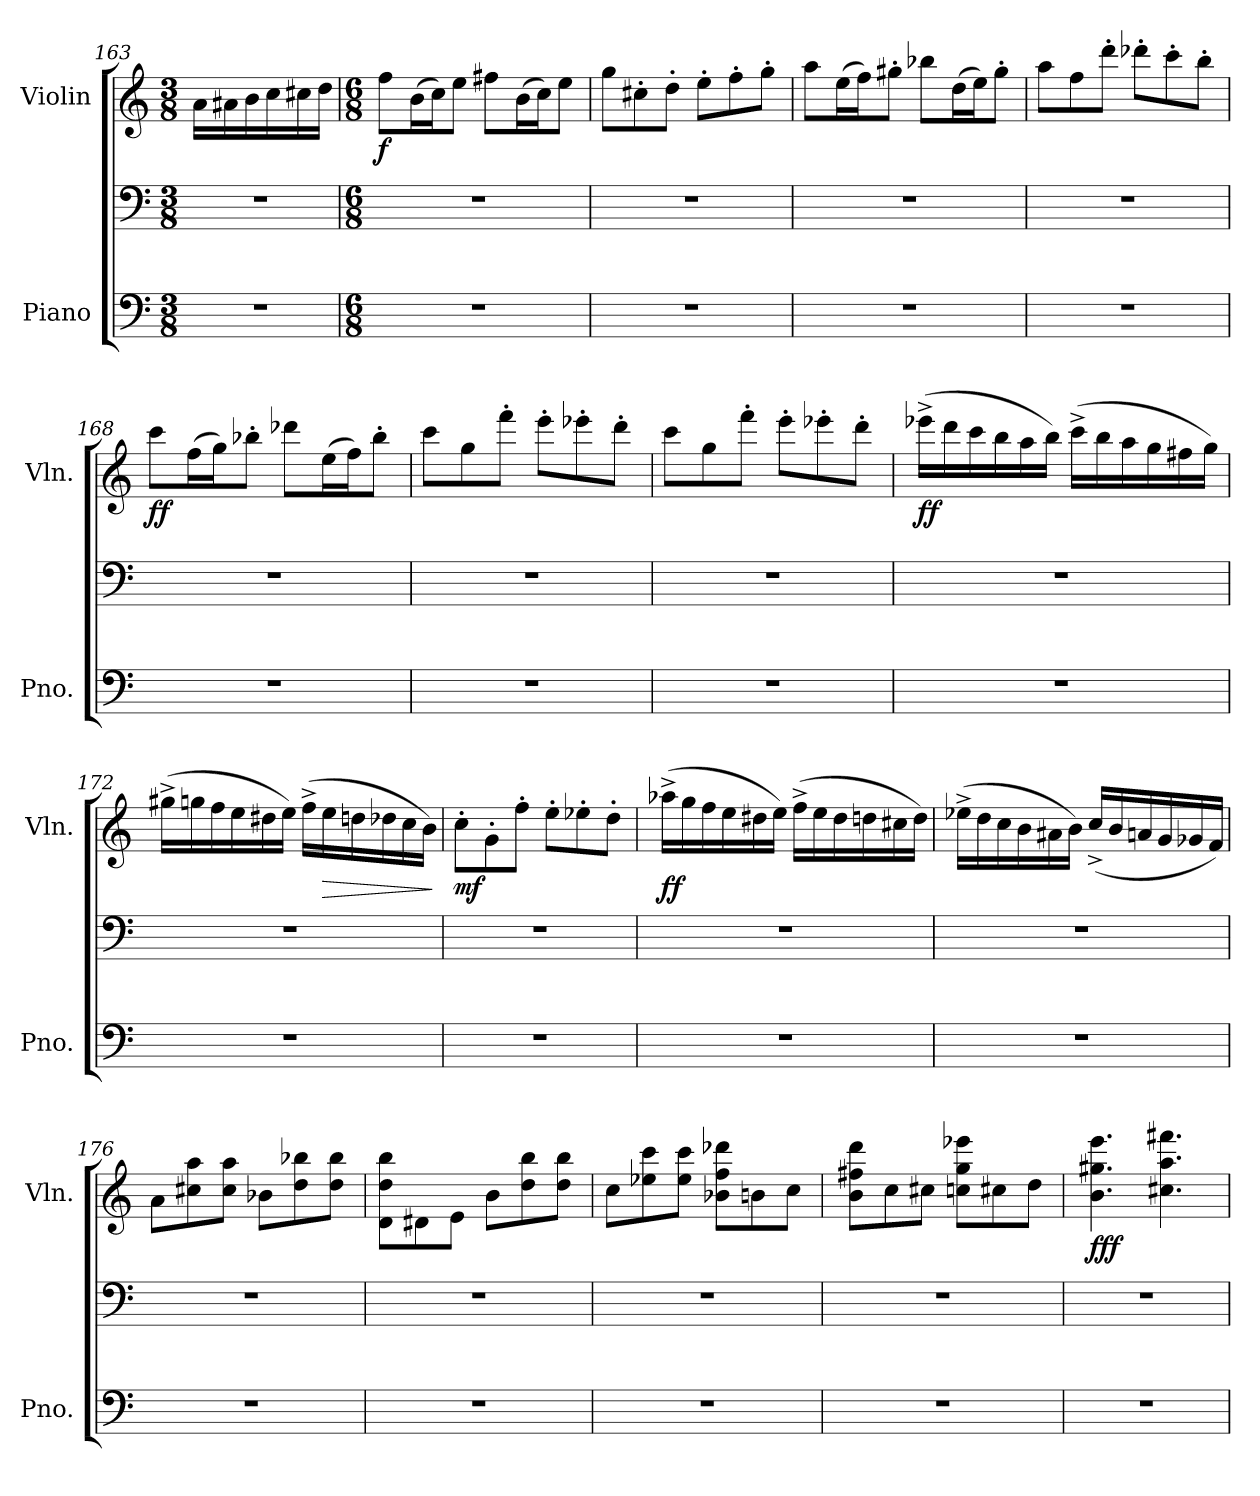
**kern	**kern	**kern	**dynam
*part2	*part2	*part1	*part1
*staff3	*staff2	*staff1	*staff1
*I"Piano	*	*I"Violin	*
*I'Pno.	*	*I'Vln.	*
*clefF4	*clefF4	*clefG2	*
*k[]	*k[]	*k[]	*
*M3/8	*M3/8	*M3/8	*
=163	=163	=163	=163
4.r	4.r	16a\LL	.
.	.	16a#X\	.
.	.	16b\	.
.	.	16cc\	.
.	.	16cc#X\	.
.	.	16dd\JJ	.
=164	=164	=164	=164
*M6/8	*M6/8	*M6/8	*
!	!	!	!LO:DY:b
2.r	2.r	8ff\L	f
.	.	(16b\L	.
.	.	16cc\J)	.
.	.	8ee\J	.
.	.	8ff#X\L	.
.	.	(16b\L	.
.	.	16cc\J)	.
.	.	8ee\J	.
=165	=165	=165	=165
2.r	2.r	8gg\L	.
.	.	8cc#X'\	.
.	.	8dd'\J	.
.	.	8ee'\L	.
.	.	8ff'\	.
.	.	8gg'\J	.
!!LO:LB:g=z
=166	=166	=166	=166
2.r	2.r	8aa\L	.
.	.	(16ee\L	.
.	.	16ff\J)	.
.	.	8gg#X'\J	.
.	.	8bb-X\L	.
.	.	(16dd\L	.
.	.	16ee\J)	.
.	.	8gg#'\J	.
=167	=167	=167	=167
2.r	2.r	8aa\L	.
.	.	8ff\	.
.	.	8ddd'\J	.
.	.	8ddd-X'\L	.
.	.	8ccc'\	.
.	.	8bb'\J	.
=168	=168	=168	=168
!	!	!	!LO:DY:b
2.r	2.r	8ccc\L	ff
.	.	(16ff\L	.
.	.	16gg\J)	.
.	.	8bb-X'\J	.
.	.	8ddd-X\L	.
.	.	(16ee\L	.
.	.	16ff\J)	.
.	.	8bb-'\J	.
=169	=169	=169	=169
2.r	2.r	8ccc\L	.
.	.	8gg\	.
.	.	8fff'\J	.
.	.	8eee'\L	.
.	.	8eee-X'\	.
.	.	8ddd'\J	.
=170	=170	=170	=170
2.r	2.r	8ccc\L	.
.	.	8gg\	.
.	.	8fff'\J	.
.	.	8eee'\L	.
.	.	8eee-X'\	.
.	.	8ddd'\J	.
!!LO:LB:g=z
=171	=171	=171	=171
!	!	!	!LO:DY:b
2.r	2.r	(16eee-X^\LL	ff
.	.	16ddd\	.
.	.	16ccc\	.
.	.	16bb\	.
.	.	16aa\	.
.	.	16bb\JJ)	.
.	.	(16ccc^\LL	.
.	.	16bb\	.
.	.	16aa\	.
.	.	16gg\	.
.	.	16ff#X\	.
.	.	16gg\JJ)	.
=172	=172	=172	=172
2.r	2.r	(16gg#X^\LL	.
.	.	16ggn\	.
.	.	16ff\	.
.	.	16ee\	.
.	.	16dd#X\	.
.	.	16ee\JJ)	.
.	.	(16ff^\LL	.
!	!	!	!LO:HP:b
.	.	16ee\	>
.	.	16ddn\	.
.	.	16dd-X\	.
.	.	16cc\	.
.	.	16b\JJ)	.
.	.	.	]
=173	=173	=173	=173
!	!	!	!LO:DY:b
2.r	2.r	8cc'\L	mf
.	.	8g'\	.
.	.	8ff'\J	.
.	.	8ee'\L	.
.	.	8ee-X'\	.
.	.	8dd'\J	.
=174	=174	=174	=174
!	!	!	!LO:DY:b
2.r	2.r	(16aa-X^\LL	ff
.	.	16gg\	.
.	.	16ff\	.
.	.	16ee\	.
.	.	16dd#X\	.
.	.	16ee\JJ)	.
.	.	(16ff^\LL	.
.	.	16ee\	.
.	.	16dd#\	.
.	.	16ddn\	.
.	.	16cc#X\	.
.	.	16dd\JJ)	.
!!LO:LB:g=z
=175	=175	=175	=175
2.r	2.r	(16ee-X^\LL	.
.	.	16dd\	.
.	.	16cc\	.
.	.	16b\	.
.	.	16a#X\	.
.	.	16b\JJ)	.
.	.	(16cc^/LL	.
.	.	16b/	.
.	.	16an/	.
.	.	16g/	.
.	.	16g-X/	.
.	.	16f/JJ)	.
=176	=176	=176	=176
2.r	2.r	8a\L	.
.	.	8cc#X\ 8aa\	.
.	.	8cc#\ 8aa\J	.
.	.	8b-X\L	.
.	.	8dd\ 8bb-X\	.
.	.	8dd\ 8bb-\J	.
=177	=177	=177	=177
2.r	2.r	8d\ 8dd\ 8bb\L	.
.	.	8d#X\	.
.	.	8e\J	.
.	.	8b\L	.
.	.	8dd\ 8bb\	.
.	.	8dd\ 8bb\J	.
=178	=178	=178	=178
2.r	2.r	8cc\L	.
.	.	8ee-X\ 8ccc\	.
.	.	8ee-\ 8ccc\J	.
.	.	8b-X\ 8ff\ 8ddd-X\L	.
.	.	8bn\	.
.	.	8cc\J	.
=179	=179	=179	=179
2.r	2.r	8b\ 8ff#X\ 8ddd\L	.
.	.	8cc\	.
.	.	8cc#X\J	.
.	.	8ccn\ 8gg\ 8eee-X\L	.
.	.	8cc#X\	.
.	.	8dd\J	.
!!LO:LB:g=z
=180	=180	=180	=180
!	!	!	!LO:DY:b
2.r	2.r	4.b\ 4.gg#X\ 4.eee\	fff
.	.	4.cc#X\ 4.aa\ 4.fff#X\	.
=	=	=	=
*-	*-	*-	*-
